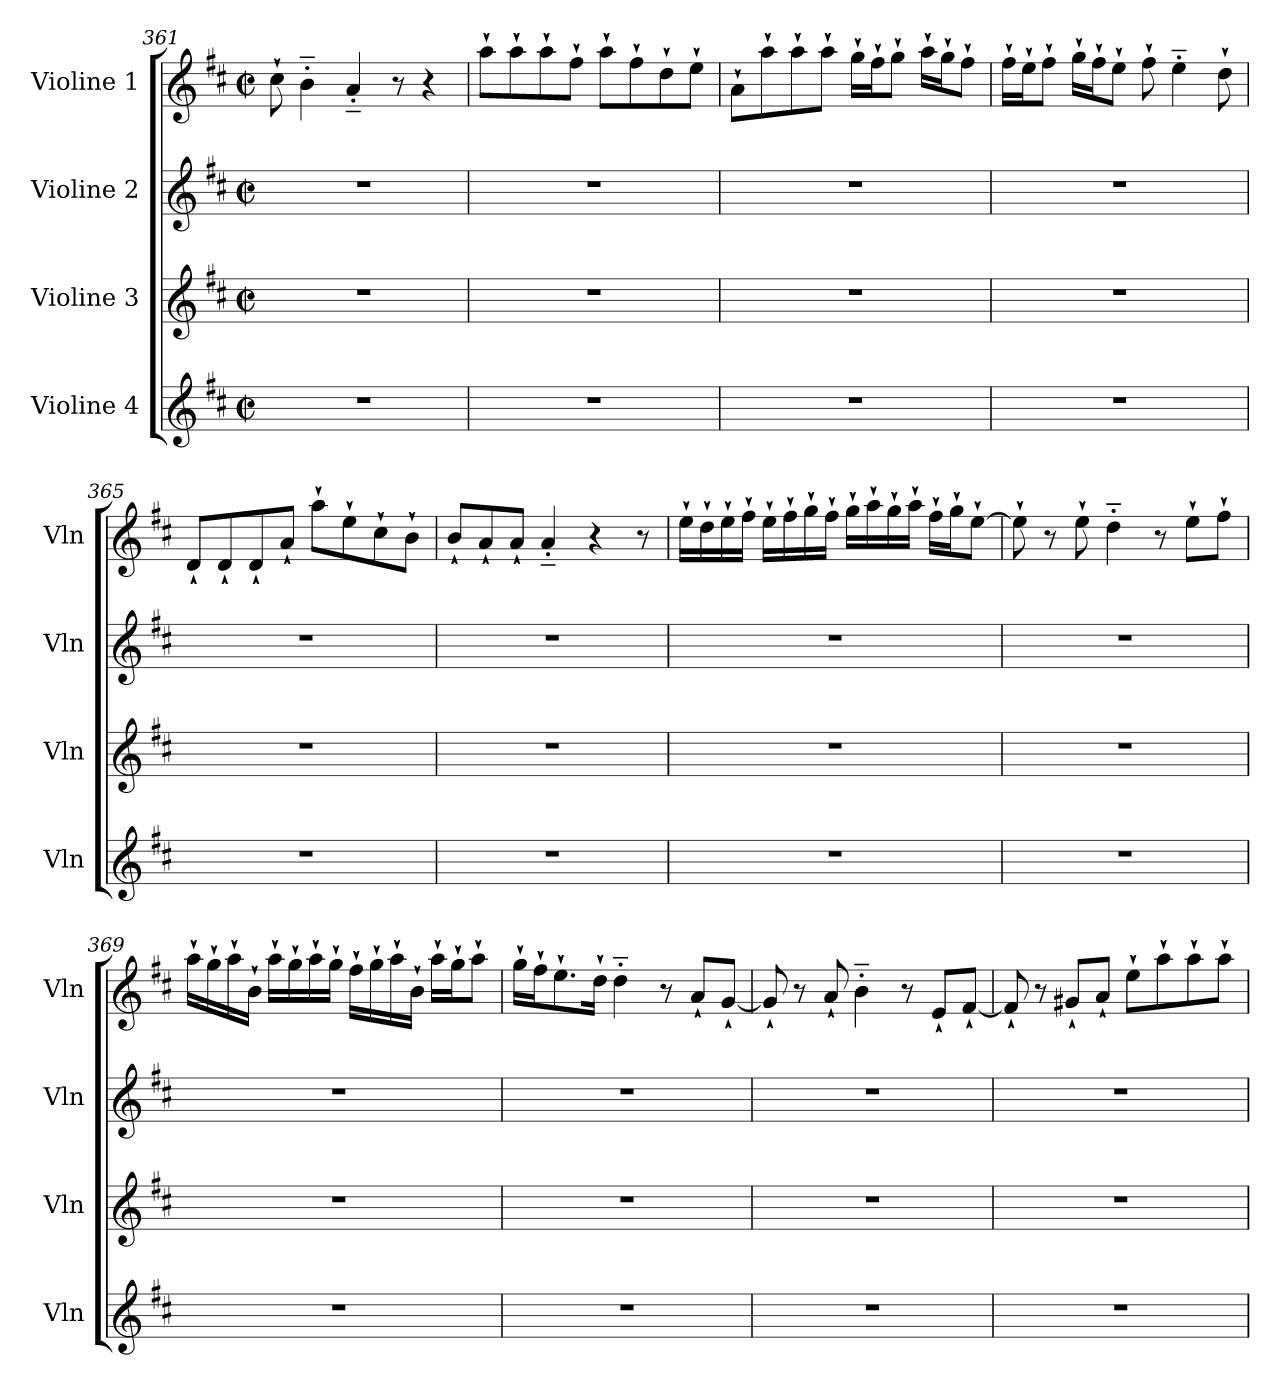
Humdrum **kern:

**kern	**kern	**kern	**kern
*part4	*part3	*part2	*part1
*staff4	*staff3	*staff2	*staff1
*I"Violine 4	*I"Violine 3	*I"Violine 2	*I"Violine 1
*I'Vln	*I'Vln	*I'Vln	*I'Vln
*clefG2	*clefG2	*clefG2	*clefG2
*k[f#c#]	*k[f#c#]	*k[f#c#]	*k[f#c#]
*D:	*D:	*D:	*D:
*M2/2	*M2/2	*M2/2	*M2/2
*met(c|)	*met(c|)	*met(c|)	*met(c|)
=361	=361	=361	=361
1r	1r	1r	8cc#`\
.	.	.	4b~'\
.	.	.	4a~'/
.	.	.	8r
.	.	.	4r
!!LO:LB:g=z
=362	=362	=362	=362
1r	1r	1r	8aa`\L
.	.	.	8aa`\
.	.	.	8aa`\
.	.	.	8ff#`\J
.	.	.	8aa`\L
.	.	.	8ff#`\
.	.	.	8dd`\
.	.	.	8ee`\J
=363	=363	=363	=363
1r	1r	1r	8a`\L
.	.	.	8aa`\
.	.	.	8aa`\
.	.	.	8aa`\J
.	.	.	16gg`\LL
.	.	.	16ff#`\J
.	.	.	8gg`\J
.	.	.	16aa`\LL
.	.	.	16gg`\J
.	.	.	8ff#`\J
=364	=364	=364	=364
1r	1r	1r	16ff#`\LL
.	.	.	16ee`\J
.	.	.	8ff#`\J
.	.	.	16gg`\LL
.	.	.	16ff#`\J
.	.	.	8ee`\J
.	.	.	8ff#`\
.	.	.	4ee~'\
.	.	.	8dd`\
=365	=365	=365	=365
1r	1r	1r	8d`/L
.	.	.	8d`/
.	.	.	8d`/
.	.	.	8a`/J
.	.	.	8aa`\L
.	.	.	8ee`\
.	.	.	8cc#`\
.	.	.	8b`\J
=366	=366	=366	=366
1r	1r	1r	8b`/L
.	.	.	8a`/
.	.	.	8a`/J
.	.	.	4a~'/
.	.	.	4r
.	.	.	8r
!!LO:LB:g=z
=367	=367	=367	=367
1r	1r	1r	16ee`\LL
.	.	.	16dd`\
.	.	.	16ee`\
.	.	.	16ff#`\JJ
.	.	.	16ee`\LL
.	.	.	16ff#`\
.	.	.	16gg`\
.	.	.	16ff#`\JJ
.	.	.	16gg`\LL
.	.	.	16aa`\
.	.	.	16gg`\
.	.	.	16aa`\JJ
.	.	.	16ff#`\LL
.	.	.	16gg`\J
.	.	.	[8ee`\J
=368	=368	=368	=368
1r	1r	1r	8ee`\]
.	.	.	8r
.	.	.	8ee`\
.	.	.	4dd~'\
.	.	.	8r
.	.	.	8ee`\L
.	.	.	8ff#`\J
=369	=369	=369	=369
1r	1r	1r	16aa`\LL
.	.	.	16gg`\
.	.	.	16aa`\
.	.	.	16b`\JJ
.	.	.	16aa`\LL
.	.	.	16gg`\
.	.	.	16aa`\
.	.	.	16gg`\JJ
.	.	.	16ff#`\LL
.	.	.	16gg`\
.	.	.	16aa`\
.	.	.	16b`\JJ
.	.	.	16aa`\LL
.	.	.	16gg`\J
.	.	.	8aa`\J
=370	=370	=370	=370
1r	1r	1r	16gg`\LL
.	.	.	16ff#`\J
.	.	.	8.ee`\
.	.	.	16dd`\Jk
.	.	.	4dd~'\
.	.	.	8r
.	.	.	8a`/L
.	.	.	[8g`/J
!!LO:PB:g=z
=371	=371	=371	=371
1r	1r	1r	8g`/]
.	.	.	8r
.	.	.	8a`/
.	.	.	4b~'\
.	.	.	8r
.	.	.	8e`/L
.	.	.	[8f#`/J
=372	=372	=372	=372
1r	1r	1r	8f#`/]
.	.	.	8r
.	.	.	8g#X`/L
.	.	.	8a`/J
.	.	.	8ee`\L
.	.	.	8aa`\
.	.	.	8aa`\
.	.	.	8aa`\J
=	=	=	=
*-	*-	*-	*-
